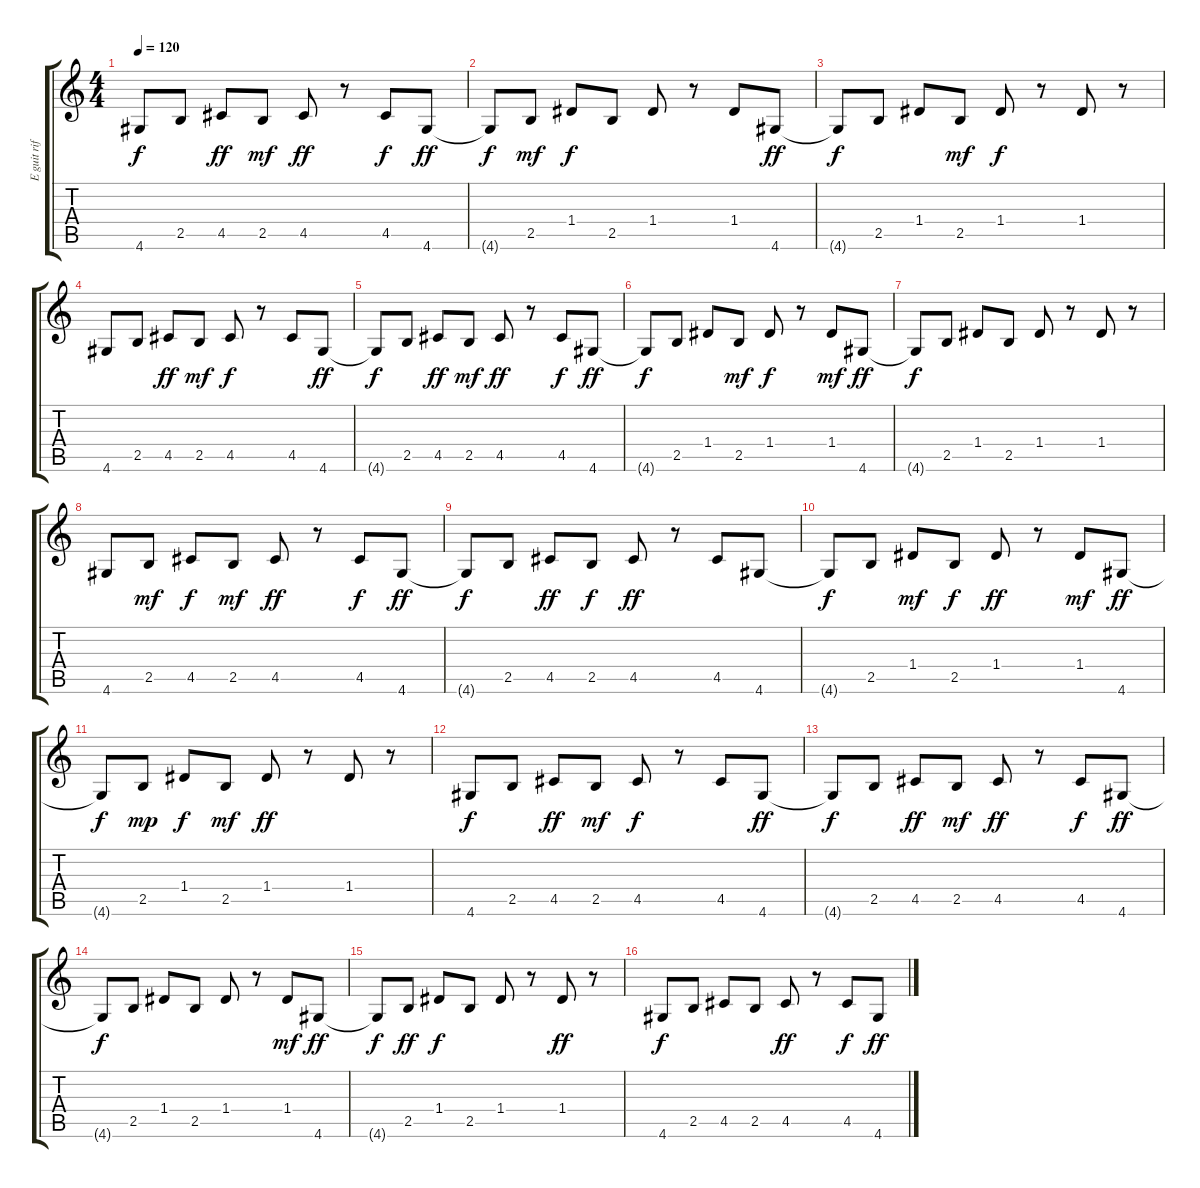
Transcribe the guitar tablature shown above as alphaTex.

\track ("E guit riff" "E guit rif") {instrument electricguitarclean}
\staff {score tabs}
\tuning (E4 B3 G3 D3 A2 E2) {hide}
\ts (4 4)
\tempo 120
\clef g2
\ks c
4.6{t}.8{dy f} 2.5.8 4.5.8{dy ff} 2.5.8{dy mf} 4.5.8{dy ff} r.8 4.5.8{dy f} 4.6.8{dy ff} |
4.6{t}.8{dy f} 2.5.8{dy mf} 1.4.8{dy f} 2.5.8 1.4.8 r.8 1.4.8 4.6.8{dy ff} |
4.6{t}.8{dy f} 2.5.8 1.4.8 2.5.8{dy mf} 1.4.8{dy f} r.8 1.4.8 r.8 |
4.6.8 2.5.8 4.5.8{dy ff} 2.5.8{dy mf} 4.5.8{dy f} r.8 4.5.8 4.6.8{dy ff} |
4.6{t}.8{dy f} 2.5.8 4.5.8{dy ff} 2.5.8{dy mf} 4.5.8{dy ff} r.8 4.5.8{dy f} 4.6.8{dy ff} |
4.6{t}.8{dy f} 2.5.8 1.4.8 2.5.8{dy mf} 1.4.8{dy f} r.8 1.4.8{dy mf} 4.6.8{dy ff} |
4.6{t}.8{dy f} 2.5.8 1.4.8 2.5.8 1.4.8 r.8 1.4.8 r.8 |
4.6.8 2.5.8{dy mf} 4.5.8{dy f} 2.5.8{dy mf} 4.5.8{dy ff} r.8 4.5.8{dy f} 4.6.8{dy ff} |
4.6{t}.8{dy f} 2.5.8 4.5.8{dy ff} 2.5.8{dy f} 4.5.8{dy ff} r.8 4.5.8 4.6.8 |
4.6{t}.8{dy f} 2.5.8 1.4.8{dy mf} 2.5.8{dy f} 1.4.8{dy ff} r.8 1.4.8{dy mf} 4.6.8{dy ff} |
4.6{t}.8{dy f} 2.5.8{dy mp} 1.4.8{dy f} 2.5.8{dy mf} 1.4.8{dy ff} r.8 1.4.8 r.8 |
4.6.8{dy f} 2.5.8 4.5.8{dy ff} 2.5.8{dy mf} 4.5.8{dy f} r.8 4.5.8 4.6.8{dy ff} |
4.6{t}.8{dy f} 2.5.8 4.5.8{dy ff} 2.5.8{dy mf} 4.5.8{dy ff} r.8 4.5.8{dy f} 4.6.8{dy ff} |
4.6{t}.8{dy f} 2.5.8 1.4.8 2.5.8 1.4.8 r.8 1.4.8{dy mf} 4.6.8{dy ff} |
4.6{t}.8{dy f} 2.5.8{dy ff} 1.4.8{dy f} 2.5.8 1.4.8 r.8 1.4.8{dy ff} r.8 |
4.6.8{dy f} 2.5.8 4.5.8 2.5.8 4.5.8{dy ff} r.8 4.5.8{dy f} 4.6.8{dy ff}
